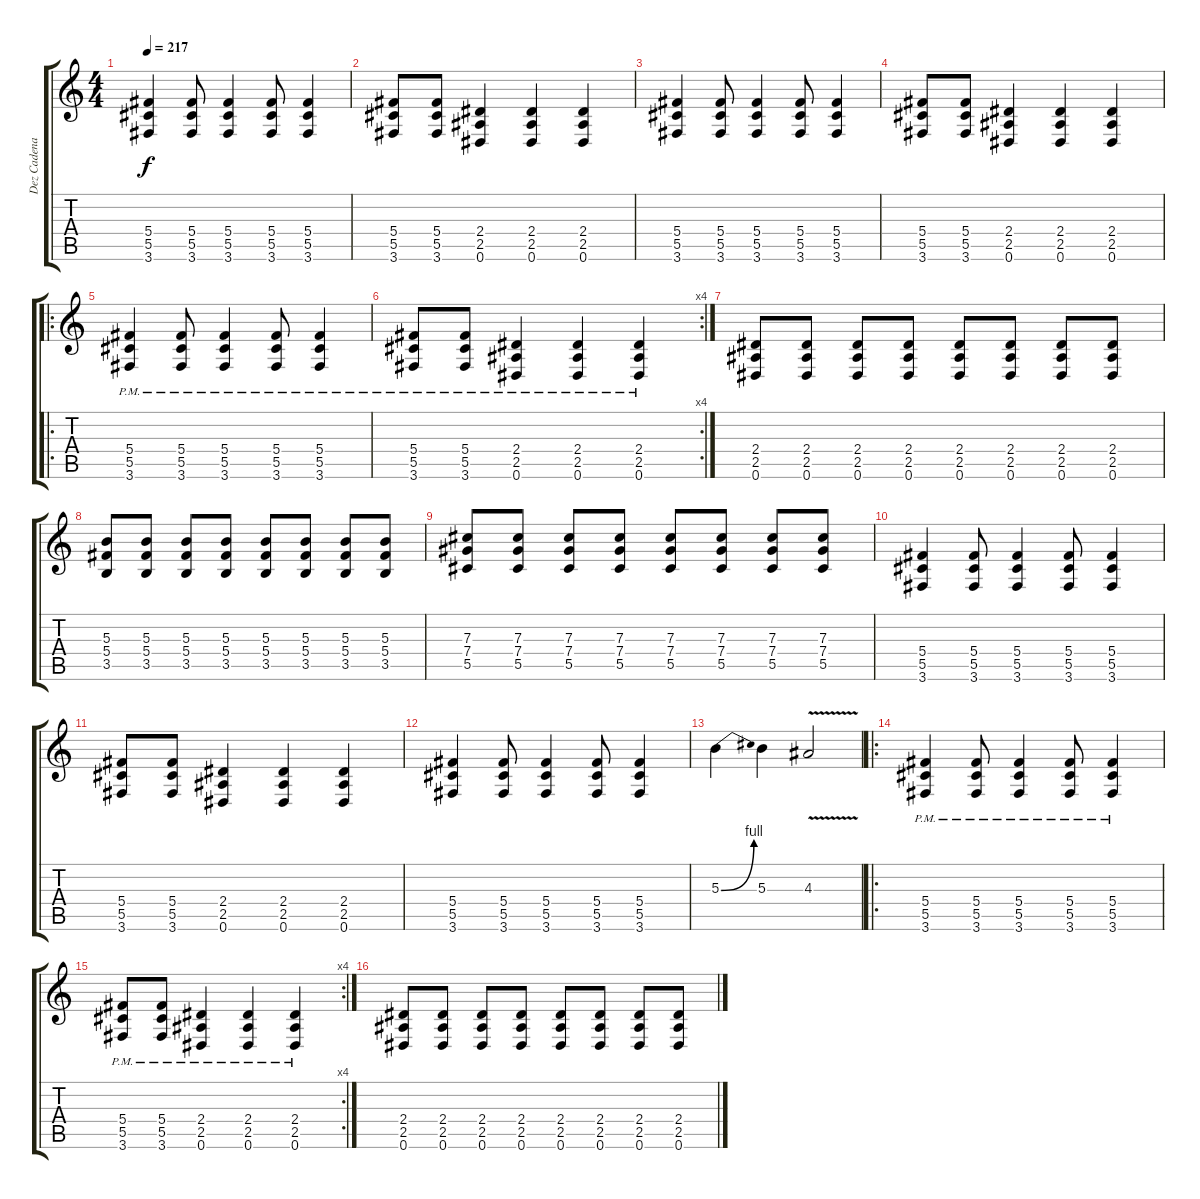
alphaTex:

\track ("Dez Cadena" "Dez Cadena") {instrument distortionguitar}
\staff {score tabs}
\tuning (Eb4 Bb3 Gb3 Db3 Ab2 Eb2) {hide}
\ts (4 4)
\tempo 217
\clef g2
\ks c
(5.4 5.5 3.6).4{dy f instrument distortionguitar} (5.4 5.5 3.6).8 (5.4 5.5 3.6).4 (5.4 5.5 3.6).8 (5.4 5.5 3.6).4 |
(5.4 5.5 3.6).8 (5.4 5.5 3.6).8 (2.4 2.5 0.6).4 (2.4 2.5 0.6).4 (2.4 2.5 0.6).4 |
(5.4 5.5 3.6).4 (5.4 5.5 3.6).8 (5.4 5.5 3.6).4 (5.4 5.5 3.6).8 (5.4 5.5 3.6).4 |
(5.4 5.5 3.6).8 (5.4 5.5 3.6).8 (2.4 2.5 0.6).4 (2.4 2.5 0.6).4 (2.4 2.5 0.6).4 |
\ro
(5.4{pm} 5.5{pm} 3.6{pm}).4 (5.4{pm} 5.5{pm} 3.6{pm}).8 (5.4{pm} 5.5{pm} 3.6{pm}).4 (5.4{pm} 5.5{pm} 3.6{pm}).8 (5.4{pm} 5.5{pm} 3.6{pm}).4 |
\rc 4
(5.4{pm} 5.5{pm} 3.6{pm}).8 (5.4{pm} 5.5{pm} 3.6{pm}).8 (2.4{pm} 2.5{pm} 0.6{pm}).4 (2.4{pm} 2.5{pm} 0.6{pm}).4 (2.4{pm} 2.5{pm} 0.6{pm}).4 |
(2.4 2.5 0.6).8 (2.4 2.5 0.6).8 (2.4 2.5 0.6).8 (2.4 2.5 0.6).8 (2.4 2.5 0.6).8 (2.4 2.5 0.6).8 (2.4 2.5 0.6).8 (2.4 2.5 0.6).8 |
(5.3 5.4 3.5).8 (5.3 5.4 3.5).8 (5.3 5.4 3.5).8 (5.3 5.4 3.5).8 (5.3 5.4 3.5).8 (5.3 5.4 3.5).8 (5.3 5.4 3.5).8 (5.3 5.4 3.5).8 |
(7.3 7.4 5.5).8 (7.3 7.4 5.5).8 (7.3 7.4 5.5).8 (7.3 7.4 5.5).8 (7.3 7.4 5.5).8 (7.3 7.4 5.5).8 (7.3 7.4 5.5).8 (7.3 7.4 5.5).8 |
(5.4 5.5 3.6).4 (5.4 5.5 3.6).8 (5.4 5.5 3.6).4 (5.4 5.5 3.6).8 (5.4 5.5 3.6).4 |
(5.4 5.5 3.6).8 (5.4 5.5 3.6).8 (2.4 2.5 0.6).4 (2.4 2.5 0.6).4 (2.4 2.5 0.6).4 |
(5.4 5.5 3.6).4 (5.4 5.5 3.6).8 (5.4 5.5 3.6).4 (5.4 5.5 3.6).8 (5.4 5.5 3.6).4 |
5.3{be (bend 0 0 60 4)}.4 5.3.4 4.3{v}.2 |
\ro
(5.4{pm} 5.5{pm} 3.6{pm}).4 (5.4{pm} 5.5{pm} 3.6{pm}).8 (5.4{pm} 5.5{pm} 3.6{pm}).4 (5.4{pm} 5.5{pm} 3.6{pm}).8 (5.4{pm} 5.5{pm} 3.6{pm}).4 |
\rc 4
(5.4{pm} 5.5{pm} 3.6{pm}).8 (5.4{pm} 5.5{pm} 3.6{pm}).8 (2.4{pm} 2.5{pm} 0.6{pm}).4 (2.4{pm} 2.5{pm} 0.6{pm}).4 (2.4{pm} 2.5{pm} 0.6{pm}).4 |
(2.4 2.5 0.6).8 (2.4 2.5 0.6).8 (2.4 2.5 0.6).8 (2.4 2.5 0.6).8 (2.4 2.5 0.6).8 (2.4 2.5 0.6).8 (2.4 2.5 0.6).8 (2.4 2.5 0.6).8
